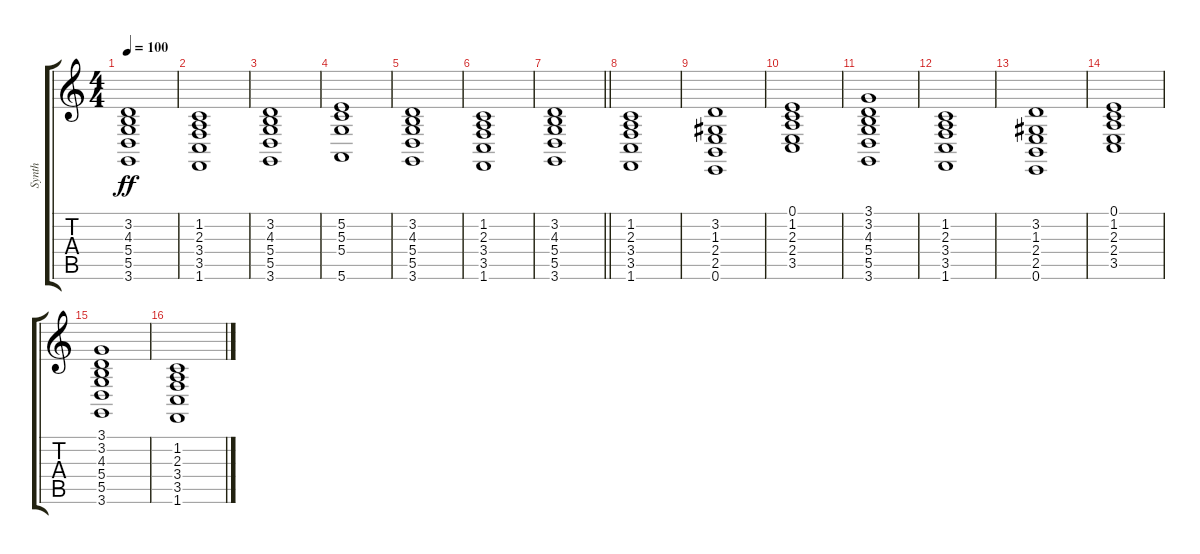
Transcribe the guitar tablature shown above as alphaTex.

\track ("Synth" "Synth") {instrument pad8sweep}
\staff {score tabs}
\tuning (E4 B3 G3 D3 A2 E2) {hide}
\ts (4 4)
\tempo 100
\clef g2
\ks c
(3.2 4.3 5.4 5.5 3.6).1{dy ff} |
(1.2 2.3 3.4 3.5 1.6).1 |
(3.2 4.3 5.4 5.5 3.6).1 |
(5.2 5.3 5.4 5.6).1 |
(3.2 4.3 5.4 5.5 3.6).1 |
(1.2 2.3 3.4 3.5 1.6).1 |
\barLineRight lightlight
(3.2 4.3 5.4 5.5 3.6).1 |
(1.2 2.3 3.4 3.5 1.6).1 |
(3.2 1.3 2.4 2.5 0.6).1 |
(0.1 1.2 2.3 2.4 3.5).1 |
(3.1 3.2 4.3 5.4 5.5 3.6).1 |
(1.2 2.3 3.4 3.5 1.6).1 |
(3.2 1.3 2.4 2.5 0.6).1 |
(0.1 1.2 2.3 2.4 3.5).1 |
(3.1 3.2 4.3 5.4 5.5 3.6).1 |
(1.2 2.3 3.4 3.5 1.6).1
